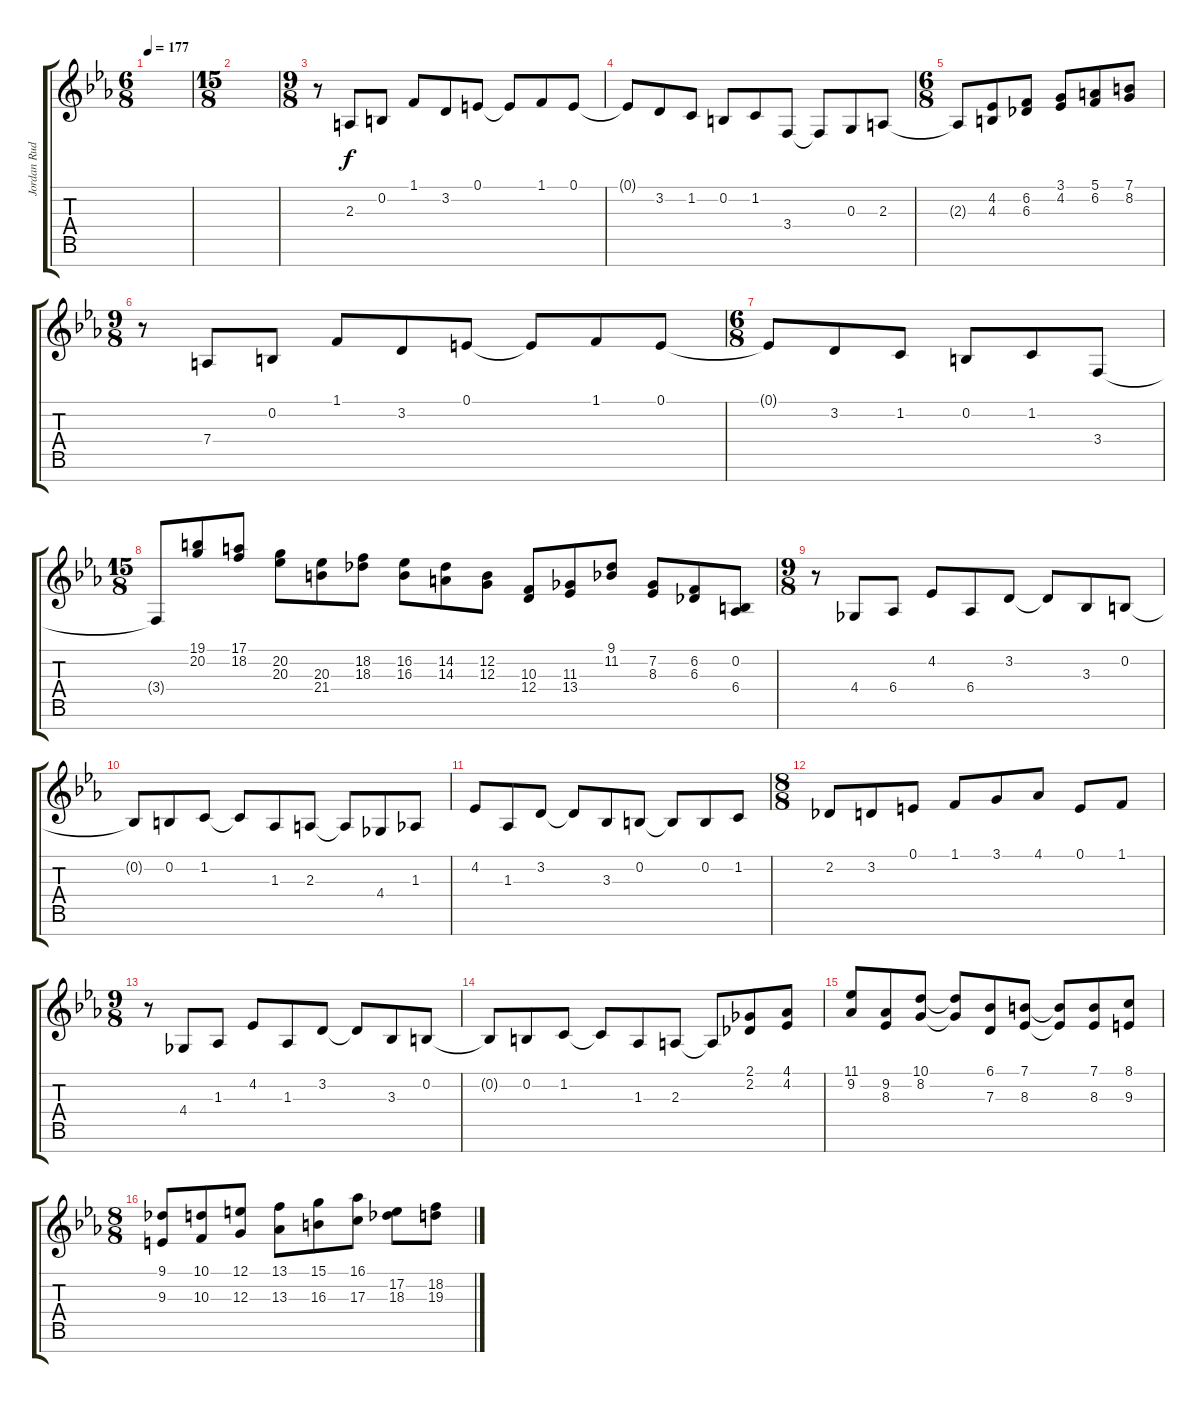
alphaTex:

\track ("Jordan Rudess" "Jordan Rud") {instrument stringensemble1}
\staff {score tabs}
\tuning (E4 B3 G3 D3 A2 E2 B1) {hide}
\ts (6 8)
\tempo 177
\clef g2
\ks eb
|
\ts (15 8)
|
\ts (9 8)
r.8{volume 11 instrument lead1square} 2.3.8 0.2.8 1.1.8 3.2.8 0.1.8 0.1{t}.8 1.1.8 0.1.8 |
0.1{t}.8 3.2.8 1.2.8 0.2.8 1.2.8 3.4.8 3.4{t}.8 0.3.8 2.3.8 |
\ts (6 8)
2.3{t}.8 (4.2 4.3).8 (6.2 6.3).8 (3.1 4.2).8 (5.1 6.2).8 (7.1 8.2).8 |
\ts (9 8)
r.8 7.4.8 0.2.8 1.1.8 3.2.8 0.1.8 0.1{t}.8 1.1.8 0.1.8 |
\ts (6 8)
0.1{t}.8 3.2.8 1.2.8 0.2.8 1.2.8 3.4.8 |
\ts (15 8)
3.4{t}.8 (19.1 20.2).8 (17.1 18.2).8 (20.2 20.3).8 (20.3 21.4).8 (18.2 18.3).8 (16.2 16.3).8 (14.2 14.3).8 (12.2 12.3).8 (10.3 12.4).8 (11.3 13.4).8 (9.1 11.2).8 (7.2 8.3).8 (6.2 6.3).8 (0.2 6.4).8 |
\ts (9 8)
r.8 4.4.8 6.4.8 4.2.8 6.4.8 3.2.8 3.2{t}.8 3.3.8 0.2.8 |
0.2{t}.8 0.2.8 1.2.8 1.2{t}.8 1.3.8 2.3.8 2.3{t}.8 4.4.8 1.3.8 |
4.2.8 1.3.8 3.2.8 3.2{t}.8 3.3.8 0.2.8 0.2{t}.8 0.2.8 1.2.8 |
\ts (8 8)
2.2.8 3.2.8 0.1.8 1.1.8 3.1.8 4.1.8 0.1.8 1.1.8 |
\ts (9 8)
r.8{volume 10} 4.4.8 1.3.8 4.2.8 1.3.8 3.2.8 3.2{t}.8 3.3.8 0.2.8 |
0.2{t}.8 0.2.8 1.2.8 1.2{t}.8 1.3.8 2.3.8 2.3{t}.8 (2.1 2.2).8 (4.1 4.2).8 |
(11.1 9.2).8{volume 8} (9.2 8.3).8 (10.1 8.2).8 (10.1{t} 8.2{t}).8 (6.1 7.3).8 (7.1 8.3).8 (7.1{t} 8.3{t}).8 (7.1 8.3).8 (8.1 9.3).8 |
\ts (8 8)
(9.1 9.3).8 (10.1 10.3).8 (12.1 12.3).8 (13.1 13.3).8 (15.1 16.3).8 (16.1 17.3).8 (17.2 18.3).8 (18.2 19.3).8
